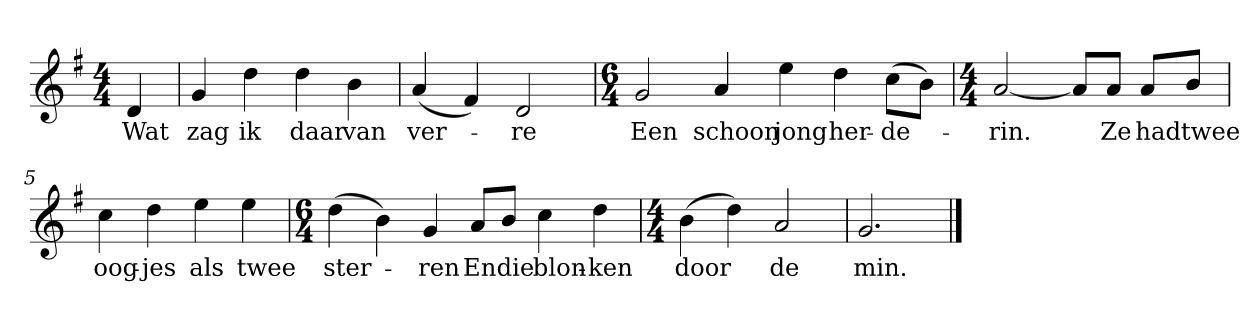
**kern	**text
*part1	*part1
*staff1	*staff1
*clefG2	*
*k[f#]	*
*G:	*
*M4/4	*
*MM120	*
=	=
4d	Wat
=1	=1
4g	zag
4dd	ik
4dd	daar
4b	van
=2	=2
(4a	ver-
4f#)	.
2d	-re
=3	=3
*M6/4	*
2g	Een
4a	schoon
4ee	jong
4dd	her-
(8cc\L	-de-
8b\J)	.
=4	=4
*M4/4	*
[2a	-rin.
8a/L]	.
8a/J	Ze
8a/L	had
8b/J	twee
=5	=5
4cc	oog-
4dd	-jes
4ee	als
4ee	twee
=6	=6
*M6/4	*
(4dd	ster-
4b)	.
4g	-ren
8a/L	En
8b/J	die
4cc	blon-
4dd	-ken
=7	=7
*M4/4	*
(4b	door
4dd)	.
2a	de
=8	=8
2.g	min.
==	==
*-	*-
